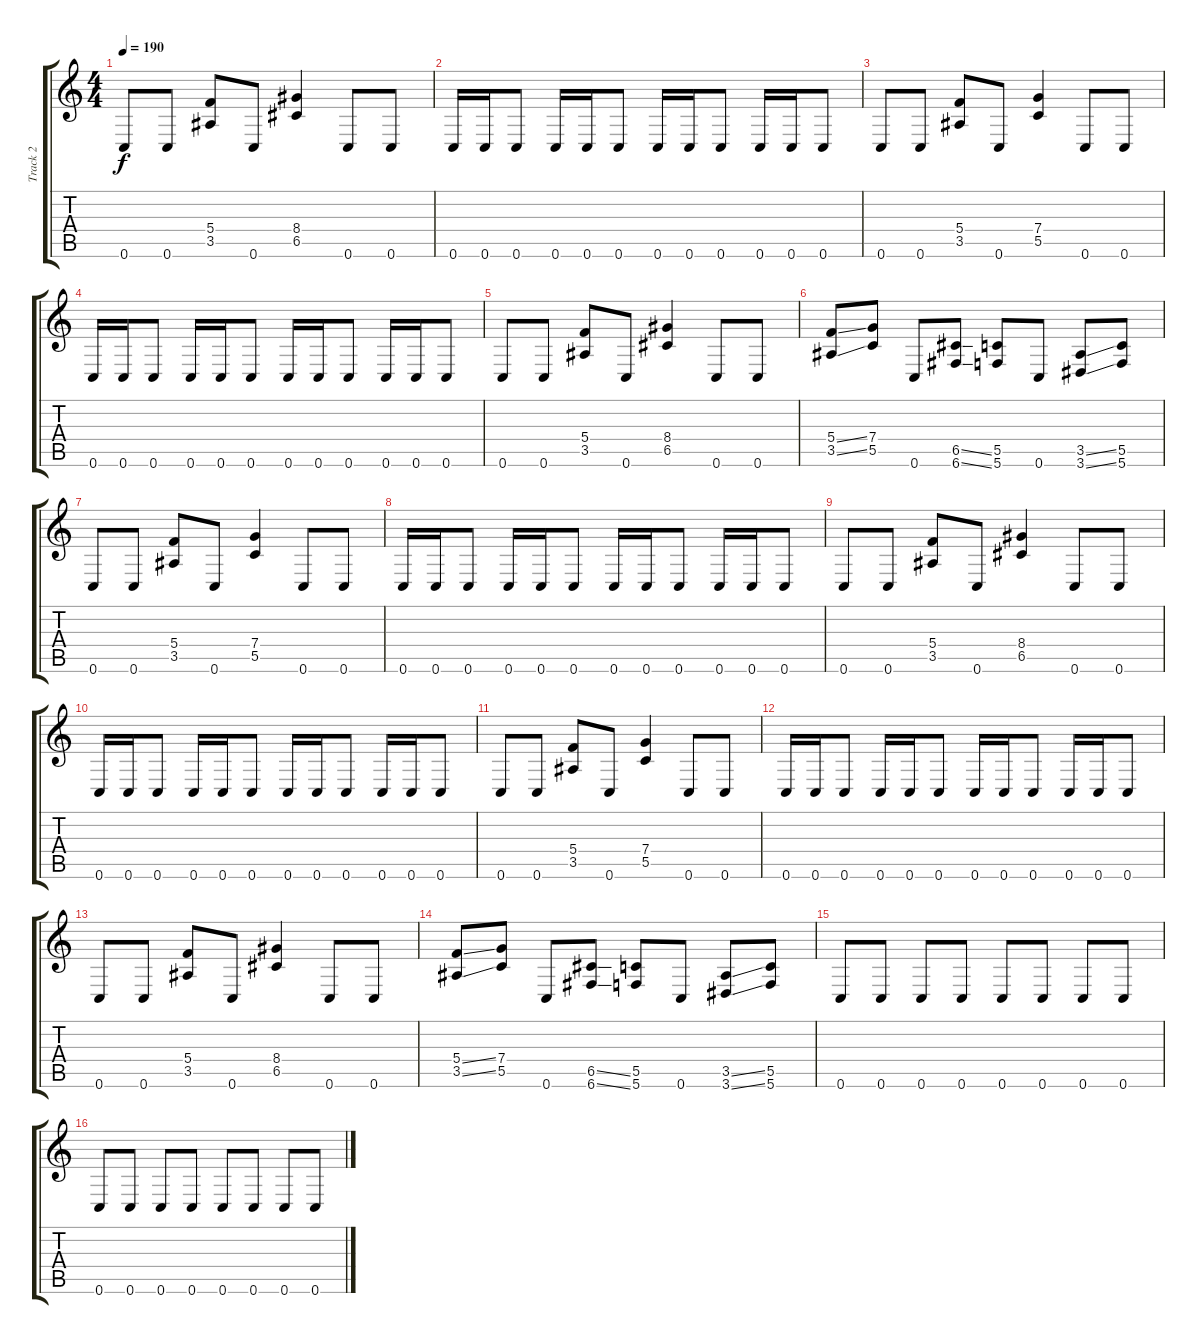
\track ("Track 2" "Track 2") {instrument distortionguitar bank 255}
\staff {score tabs}
\tuning (D4 A3 F3 C3 G2 C2) {hide}
\ts (4 4)
\tempo 190
\clef g2
\ks c
0.6.8{dy f} 0.6.8 (5.4 3.5).8 0.6.8 (8.4 6.5).4 0.6.8 0.6.8 |
0.6.16 0.6.16 0.6.8 0.6.16 0.6.16 0.6.8 0.6.16 0.6.16 0.6.8 0.6.16 0.6.16 0.6.8 |
0.6.8 0.6.8 (5.4 3.5).8 0.6.8 (7.4 5.5).4 0.6.8 0.6.8 |
0.6.16 0.6.16 0.6.8 0.6.16 0.6.16 0.6.8 0.6.16 0.6.16 0.6.8 0.6.16 0.6.16 0.6.8 |
0.6.8 0.6.8 (5.4 3.5).8 0.6.8 (8.4 6.5).4 0.6.8 0.6.8 |
(5.4{ss} 3.5{ss}).8 (7.4 5.5).8 0.6.8 (6.5{ss} 6.6{ss}).8 (5.5 5.6).8 0.6.8 (3.5{ss} 3.6{ss}).8 (5.5 5.6).8 |
0.6.8 0.6.8 (5.4 3.5).8 0.6.8 (7.4 5.5).4 0.6.8 0.6.8 |
0.6.16 0.6.16 0.6.8 0.6.16 0.6.16 0.6.8 0.6.16 0.6.16 0.6.8 0.6.16 0.6.16 0.6.8 |
0.6.8 0.6.8 (5.4 3.5).8 0.6.8 (8.4 6.5).4 0.6.8 0.6.8 |
0.6.16 0.6.16 0.6.8 0.6.16 0.6.16 0.6.8 0.6.16 0.6.16 0.6.8 0.6.16 0.6.16 0.6.8 |
0.6.8 0.6.8 (5.4 3.5).8 0.6.8 (7.4 5.5).4 0.6.8 0.6.8 |
0.6.16 0.6.16 0.6.8 0.6.16 0.6.16 0.6.8 0.6.16 0.6.16 0.6.8 0.6.16 0.6.16 0.6.8 |
0.6.8 0.6.8 (5.4 3.5).8 0.6.8 (8.4 6.5).4 0.6.8 0.6.8 |
(5.4{ss} 3.5{ss}).8 (7.4 5.5).8 0.6.8 (6.5{ss} 6.6{ss}).8 (5.5 5.6).8 0.6.8 (3.5{ss} 3.6{ss}).8 (5.5 5.6).8 |
0.6.8 0.6.8 0.6.8 0.6.8 0.6.8 0.6.8 0.6.8 0.6.8 |
0.6.8 0.6.8 0.6.8 0.6.8 0.6.8 0.6.8 0.6.8 0.6.8
